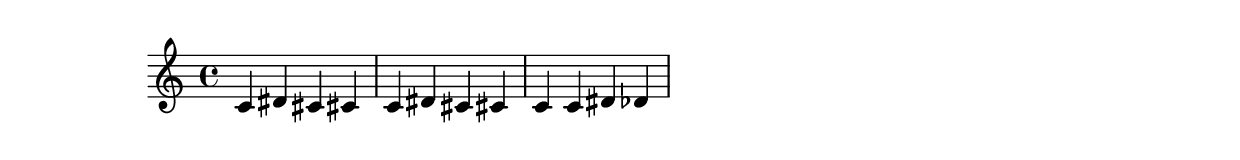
%%  Do not edit this file; it is auto-generated from LSR!
\version "2.11.23"

\header { texidoc = "
In early XXth century works, starting with Schönberg, Berg and Webern
(the \"second\" Viennese school), every pitch in the twelve- note scale
has to be regarded as equal, without any hierarchy such as the
classical (tonal) degrees. Therefore, these composers print one
accidental for each note, even at natural pitches, to emphasize their
new approach to music theory and language. This snippet (thanks to Rune
Zedeler) shows how to achieve such notation rules with LilyPond.
" }

webernAccidentals = {
    % the 5s are just "a value different from any accidental"
    \set Staff.keySignature = #'((0 . 5) (1 . 5) (2 . 5) (3 . 5)
                                 (4 . 5) (5 . 5) (6 . 5))
    \set Staff.extraNatural = ##f
    #(set-accidental-style 'forget)
}

\layout {
  \context { \Staff \remove Key_engraver }
}
\score {
  {
    \webernAccidentals
    c' dis' cis' cis'
    c' dis' cis' cis'
    c' c' dis' des'
  }
}
